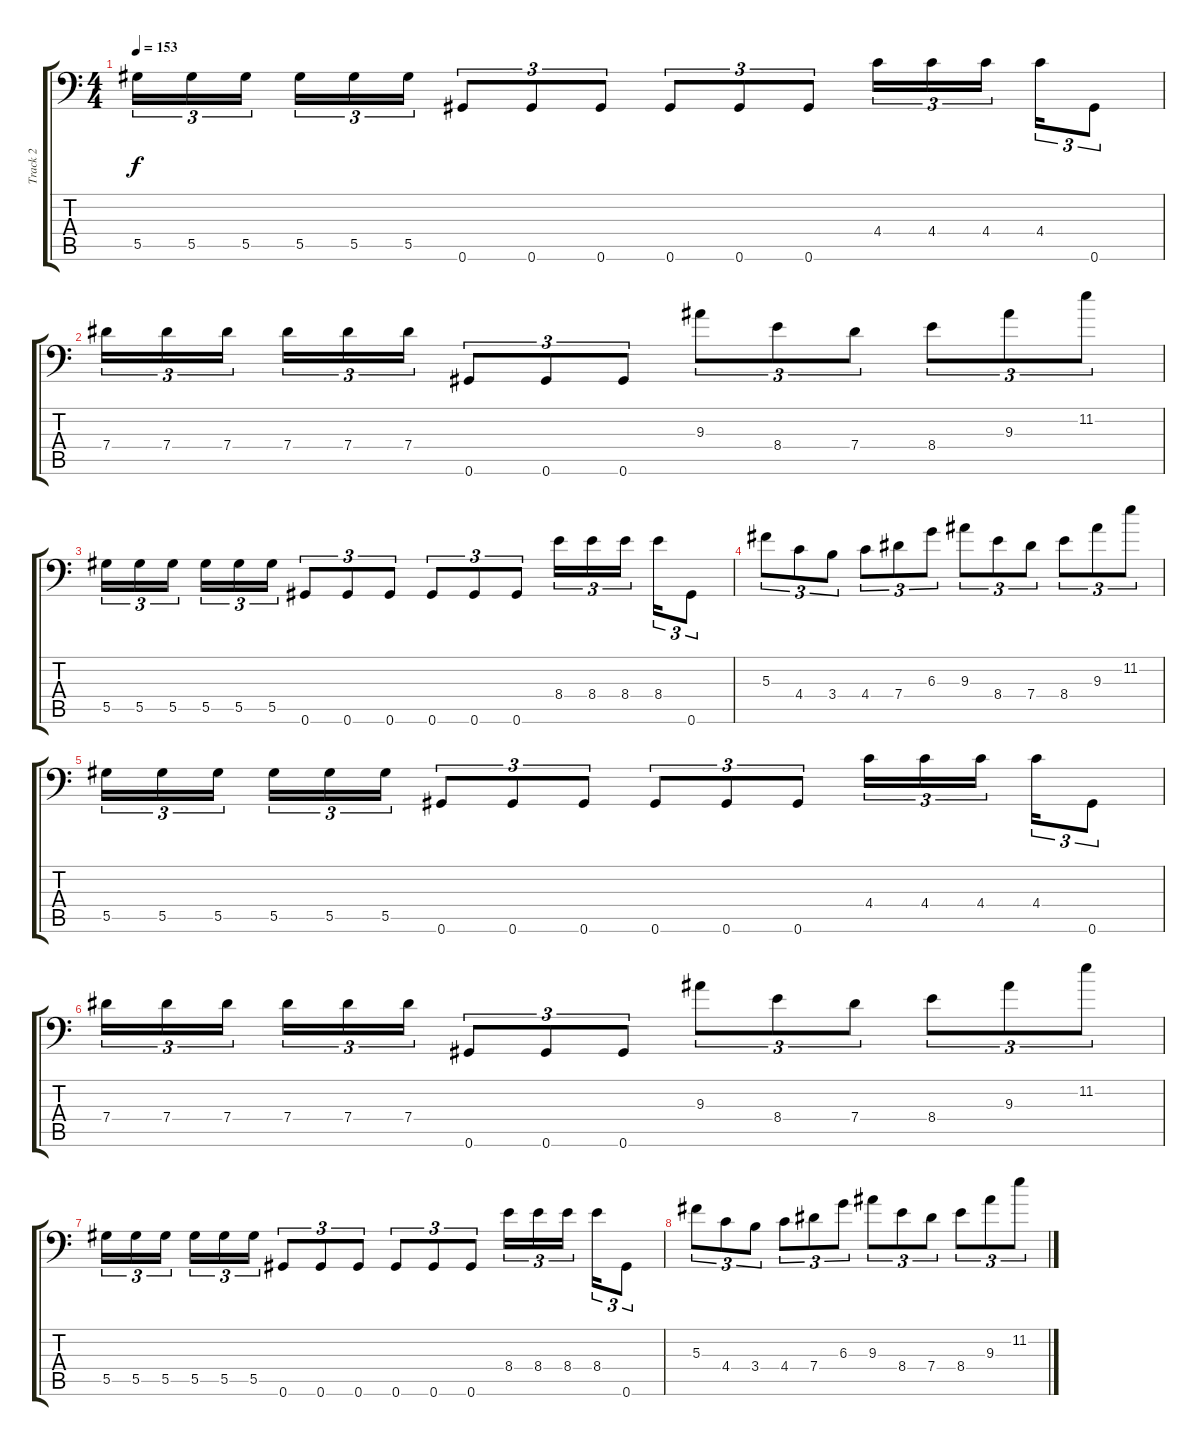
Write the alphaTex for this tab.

\track ("Track 2" "Track 2") {instrument distortionguitar}
\staff {score tabs}
\tuning (Bb3 F3 Db3 Ab2 Eb2 Ab1) {hide}
\ts (4 4)
\tempo 153
\clef f4
\ks c
5.5.16{tu (3 2) dy f} 5.5.16{tu (3 2)} 5.5.16{tu (3 2) beam splitsecondary} 5.5.16{tu (3 2)} 5.5.16{tu (3 2)} 5.5.16{tu (3 2)} 0.6.8{tu (3 2)} 0.6.8{tu (3 2)} 0.6.8{tu (3 2)} 0.6.8{tu (3 2)} 0.6.8{tu (3 2)} 0.6.8{tu (3 2)} 4.4.16{tu (3 2)} 4.4.16{tu (3 2)} 4.4.16{tu (3 2) beam splitsecondary} 4.4.16{tu (3 2)} 0.6.8{tu (3 2)} |
7.4.16{tu (3 2)} 7.4.16{tu (3 2)} 7.4.16{tu (3 2) beam splitsecondary} 7.4.16{tu (3 2)} 7.4.16{tu (3 2)} 7.4.16{tu (3 2)} 0.6.8{tu (3 2)} 0.6.8{tu (3 2)} 0.6.8{tu (3 2)} 9.3.8{tu (3 2)} 8.4.8{tu (3 2)} 7.4.8{tu (3 2)} 8.4.8{tu (3 2)} 9.3.8{tu (3 2)} 11.2.8{tu (3 2)} |
5.5.16{tu (3 2)} 5.5.16{tu (3 2)} 5.5.16{tu (3 2) beam splitsecondary} 5.5.16{tu (3 2)} 5.5.16{tu (3 2)} 5.5.16{tu (3 2)} 0.6.8{tu (3 2)} 0.6.8{tu (3 2)} 0.6.8{tu (3 2)} 0.6.8{tu (3 2)} 0.6.8{tu (3 2)} 0.6.8{tu (3 2)} 8.4.16{tu (3 2)} 8.4.16{tu (3 2)} 8.4.16{tu (3 2) beam splitsecondary} 8.4.16{tu (3 2)} 0.6.8{tu (3 2)} |
5.3.8{tu (3 2)} 4.4.8{tu (3 2)} 3.4.8{tu (3 2)} 4.4.8{tu (3 2)} 7.4.8{tu (3 2)} 6.3.8{tu (3 2)} 9.3.8{tu (3 2)} 8.4.8{tu (3 2)} 7.4.8{tu (3 2)} 8.4.8{tu (3 2)} 9.3.8{tu (3 2)} 11.2.8{tu (3 2)} |
5.5.16{tu (3 2)} 5.5.16{tu (3 2)} 5.5.16{tu (3 2) beam splitsecondary} 5.5.16{tu (3 2)} 5.5.16{tu (3 2)} 5.5.16{tu (3 2)} 0.6.8{tu (3 2)} 0.6.8{tu (3 2)} 0.6.8{tu (3 2)} 0.6.8{tu (3 2)} 0.6.8{tu (3 2)} 0.6.8{tu (3 2)} 4.4.16{tu (3 2)} 4.4.16{tu (3 2)} 4.4.16{tu (3 2) beam splitsecondary} 4.4.16{tu (3 2)} 0.6.8{tu (3 2)} |
7.4.16{tu (3 2)} 7.4.16{tu (3 2)} 7.4.16{tu (3 2) beam splitsecondary} 7.4.16{tu (3 2)} 7.4.16{tu (3 2)} 7.4.16{tu (3 2)} 0.6.8{tu (3 2)} 0.6.8{tu (3 2)} 0.6.8{tu (3 2)} 9.3.8{tu (3 2)} 8.4.8{tu (3 2)} 7.4.8{tu (3 2)} 8.4.8{tu (3 2)} 9.3.8{tu (3 2)} 11.2.8{tu (3 2)} |
5.5.16{tu (3 2)} 5.5.16{tu (3 2)} 5.5.16{tu (3 2) beam splitsecondary} 5.5.16{tu (3 2)} 5.5.16{tu (3 2)} 5.5.16{tu (3 2)} 0.6.8{tu (3 2)} 0.6.8{tu (3 2)} 0.6.8{tu (3 2)} 0.6.8{tu (3 2)} 0.6.8{tu (3 2)} 0.6.8{tu (3 2)} 8.4.16{tu (3 2)} 8.4.16{tu (3 2)} 8.4.16{tu (3 2) beam splitsecondary} 8.4.16{tu (3 2)} 0.6.8{tu (3 2)} |
5.3.8{tu (3 2)} 4.4.8{tu (3 2)} 3.4.8{tu (3 2)} 4.4.8{tu (3 2)} 7.4.8{tu (3 2)} 6.3.8{tu (3 2)} 9.3.8{tu (3 2)} 8.4.8{tu (3 2)} 7.4.8{tu (3 2)} 8.4.8{tu (3 2)} 9.3.8{tu (3 2)} 11.2.8{tu (3 2)}
